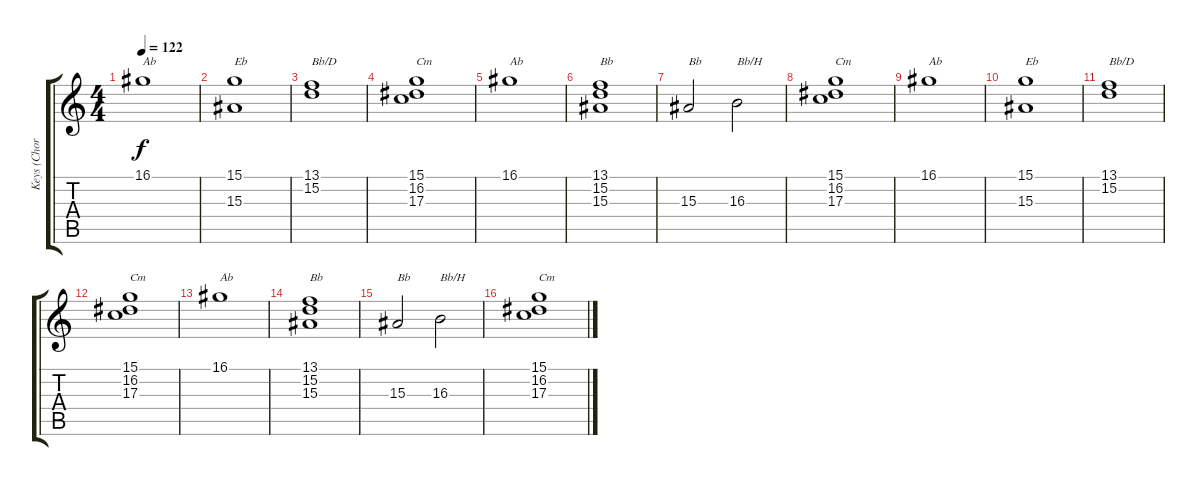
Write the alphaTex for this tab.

\track ("Keys (Chords)" "Keys (Chor") {instrument synthvoice}
\staff {score tabs}
\tuning (E4 B3 G3 D3 A2 E2) {hide}
\ts (4 4)
\tempo 122
\clef g2
\ks c
16.1.1{txt "Ab" dy f} |
(15.1 15.3).1{txt "Eb"} |
(13.1 15.2).1{txt "Bb/D"} |
(15.1 16.2 17.3).1{txt "Cm"} |
16.1.1{txt "Ab"} |
(13.1 15.2 15.3).1{txt "Bb"} |
15.3.2{txt "Bb"} 16.3.2{txt "Bb/H"} |
(15.1 16.2 17.3).1{txt "Cm"} |
16.1.1{txt "Ab"} |
(15.1 15.3).1{txt "Eb"} |
(13.1 15.2).1{txt "Bb/D"} |
(15.1 16.2 17.3).1{txt "Cm"} |
16.1.1{txt "Ab"} |
(13.1 15.2 15.3).1{txt "Bb"} |
15.3.2{txt "Bb"} 16.3.2{txt "Bb/H"} |
(15.1 16.2 17.3).1{txt "Cm"}
